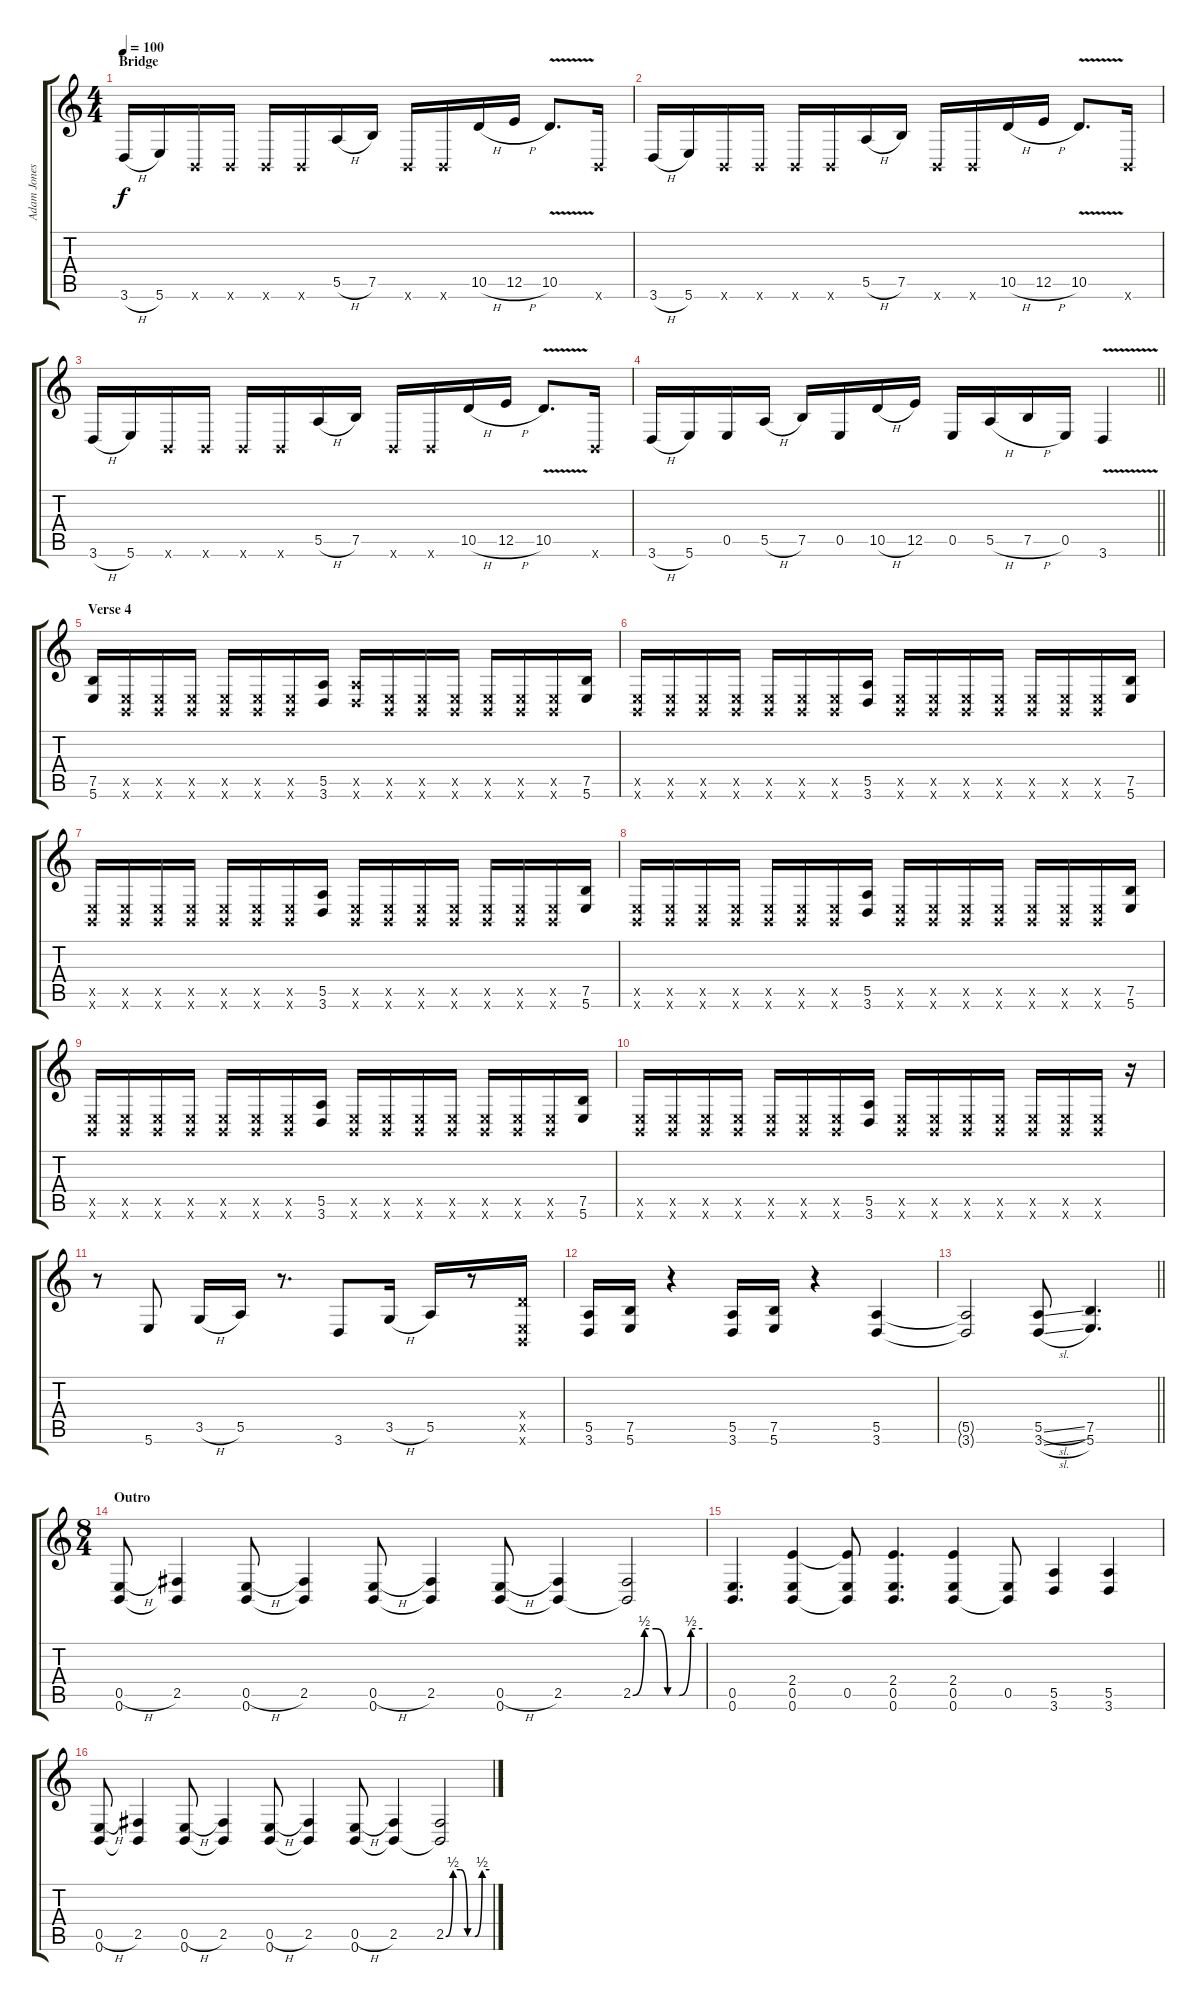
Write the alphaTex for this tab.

\track ("Adam Jones - Guitar" "Adam Jones") {instrument distortionguitar}
\staff {score tabs}
\tuning (E4 B3 G3 D3 E2 B1) {hide}
\ts (4 4)
\section ("" "Bridge")
\tempo 100
\clef g2
\ks c
3.6{h}.16{dy f} 5.6.16 0.6{x}.16 0.6{x}.16 0.6{x}.16 0.6{x}.16 5.5{h}.16 7.5.16 0.6{x}.16 0.6{x}.16 10.5{h}.16 12.5{h}.16 10.5{v}.8{d} 0.6{x}.16 |
3.6{h}.16 5.6.16 0.6{x}.16 0.6{x}.16 0.6{x}.16 0.6{x}.16 5.5{h}.16 7.5.16 0.6{x}.16 0.6{x}.16 10.5{h}.16 12.5{h}.16 10.5{v}.8{d} 0.6{x}.16 |
3.6{h}.16 5.6.16 0.6{x}.16 0.6{x}.16 0.6{x}.16 0.6{x}.16 5.5{h}.16 7.5.16 0.6{x}.16 0.6{x}.16 10.5{h}.16 12.5{h}.16 10.5{v}.8{d} 0.6{x}.16 |
\barLineRight lightlight
3.6{h}.16 5.6.16 0.5.16 5.5{h}.16 7.5.16 0.5.16 10.5{h}.16 12.5.16 0.5.16 5.5{h}.16 7.5{h}.16 0.5.16 3.6{v}.4 |
\section ("" "Verse 4")
(7.5 5.6).16 (0.5{x} 0.6{x}).16 (0.5{x} 0.6{x}).16 (0.5{x} 0.6{x}).16 (0.5{x} 0.6{x}).16 (0.5{x} 0.6{x}).16 (0.5{x} 0.6{x}).16 (5.5 3.6).16 (5.5{x} 3.6{x}).16 (0.5{x} 0.6{x}).16 (0.5{x} 0.6{x}).16 (0.5{x} 0.6{x}).16 (0.5{x} 0.6{x}).16 (0.5{x} 0.6{x}).16 (0.5{x} 0.6{x}).16 (7.5 5.6).16 |
(0.5{x} 0.6{x}).16 (0.5{x} 0.6{x}).16 (0.5{x} 0.6{x}).16 (0.5{x} 0.6{x}).16 (0.5{x} 0.6{x}).16 (0.5{x} 0.6{x}).16 (0.5{x} 0.6{x}).16 (5.5 3.6).16 (0.5{x} 0.6{x}).16 (0.5{x} 0.6{x}).16 (0.5{x} 0.6{x}).16 (0.5{x} 0.6{x}).16 (0.5{x} 0.6{x}).16 (0.5{x} 0.6{x}).16 (0.5{x} 0.6{x}).16 (7.5 5.6).16 |
(0.5{x} 0.6{x}).16 (0.5{x} 0.6{x}).16 (0.5{x} 0.6{x}).16 (0.5{x} 0.6{x}).16 (0.5{x} 0.6{x}).16 (0.5{x} 0.6{x}).16 (0.5{x} 0.6{x}).16 (5.5 3.6).16 (0.5{x} 0.6{x}).16 (0.5{x} 0.6{x}).16 (0.5{x} 0.6{x}).16 (0.5{x} 0.6{x}).16 (0.5{x} 0.6{x}).16 (0.5{x} 0.6{x}).16 (0.5{x} 0.6{x}).16 (7.5 5.6).16 |
(0.5{x} 0.6{x}).16 (0.5{x} 0.6{x}).16 (0.5{x} 0.6{x}).16 (0.5{x} 0.6{x}).16 (0.5{x} 0.6{x}).16 (0.5{x} 0.6{x}).16 (0.5{x} 0.6{x}).16 (5.5 3.6).16 (0.5{x} 0.6{x}).16 (0.5{x} 0.6{x}).16 (0.5{x} 0.6{x}).16 (0.5{x} 0.6{x}).16 (0.5{x} 0.6{x}).16 (0.5{x} 0.6{x}).16 (0.5{x} 0.6{x}).16 (7.5 5.6).16 |
(0.5{x} 0.6{x}).16 (0.5{x} 0.6{x}).16 (0.5{x} 0.6{x}).16 (0.5{x} 0.6{x}).16 (0.5{x} 0.6{x}).16 (0.5{x} 0.6{x}).16 (0.5{x} 0.6{x}).16 (5.5 3.6).16 (0.5{x} 0.6{x}).16 (0.5{x} 0.6{x}).16 (0.5{x} 0.6{x}).16 (0.5{x} 0.6{x}).16 (0.5{x} 0.6{x}).16 (0.5{x} 0.6{x}).16 (0.5{x} 0.6{x}).16 (7.5 5.6).16 |
(0.5{x} 0.6{x}).16 (0.5{x} 0.6{x}).16 (0.5{x} 0.6{x}).16 (0.5{x} 0.6{x}).16 (0.5{x} 0.6{x}).16 (0.5{x} 0.6{x}).16 (0.5{x} 0.6{x}).16 (5.5 3.6).16 (0.5{x} 0.6{x}).16 (0.5{x} 0.6{x}).16 (0.5{x} 0.6{x}).16 (0.5{x} 0.6{x}).16 (0.5{x} 0.6{x}).16 (0.5{x} 0.6{x}).16 (0.5{x} 0.6{x}).16 r.16 |
r.8 5.6.8 3.5{h}.16 5.5.16 r.8{d} 3.6.8 3.5{h}.16 5.5.16 r.8 (0.4{x} 0.5{x} 0.6{x}).16 |
(5.5 3.6).16 (7.5 5.6).16 r.4 (5.5 3.6).16 (7.5 5.6).16 r.4 (5.5 3.6).4 |
\barLineRight lightlight
(5.5{t} 3.6{t}).2 (5.5{sl} 3.6{sl}).8 (7.5 5.6).4{d} |
\ts (8 4)
\section ("" "Outro")
(0.5{h} 0.6).8 (2.5 0.6{t}).4 (0.5{h} 0.6).8 (2.5 0.6{t}).4 (0.5{h} 0.6).8 (2.5 0.6{t}).4 (0.5{h} 0.6).8 (2.5 0.6{t}).4 (2.5{be (custom 0 0 10 2 20 2 30 0 40 0 50 2 60 2)} 0.6{t}).2 |
(0.5 0.6).4{d} (2.4 0.5 0.6).4 (2.4{t} 0.5 0.6{t}).8 (2.4 0.5 0.6).4{d} (2.4 0.5 0.6).4 (0.5 0.6{t}).8 (5.5 3.6).4 (5.5 3.6).4 |
(0.5{h} 0.6).8 (2.5 0.6{t}).4 (0.5{h} 0.6).8 (2.5 0.6{t}).4 (0.5{h} 0.6).8 (2.5 0.6{t}).4 (0.5{h} 0.6).8 (2.5 0.6{t}).4 (2.5{be (custom 0 0 10 2 20 2 30 0 40 0 50 2 60 2)} 0.6{t}).2
